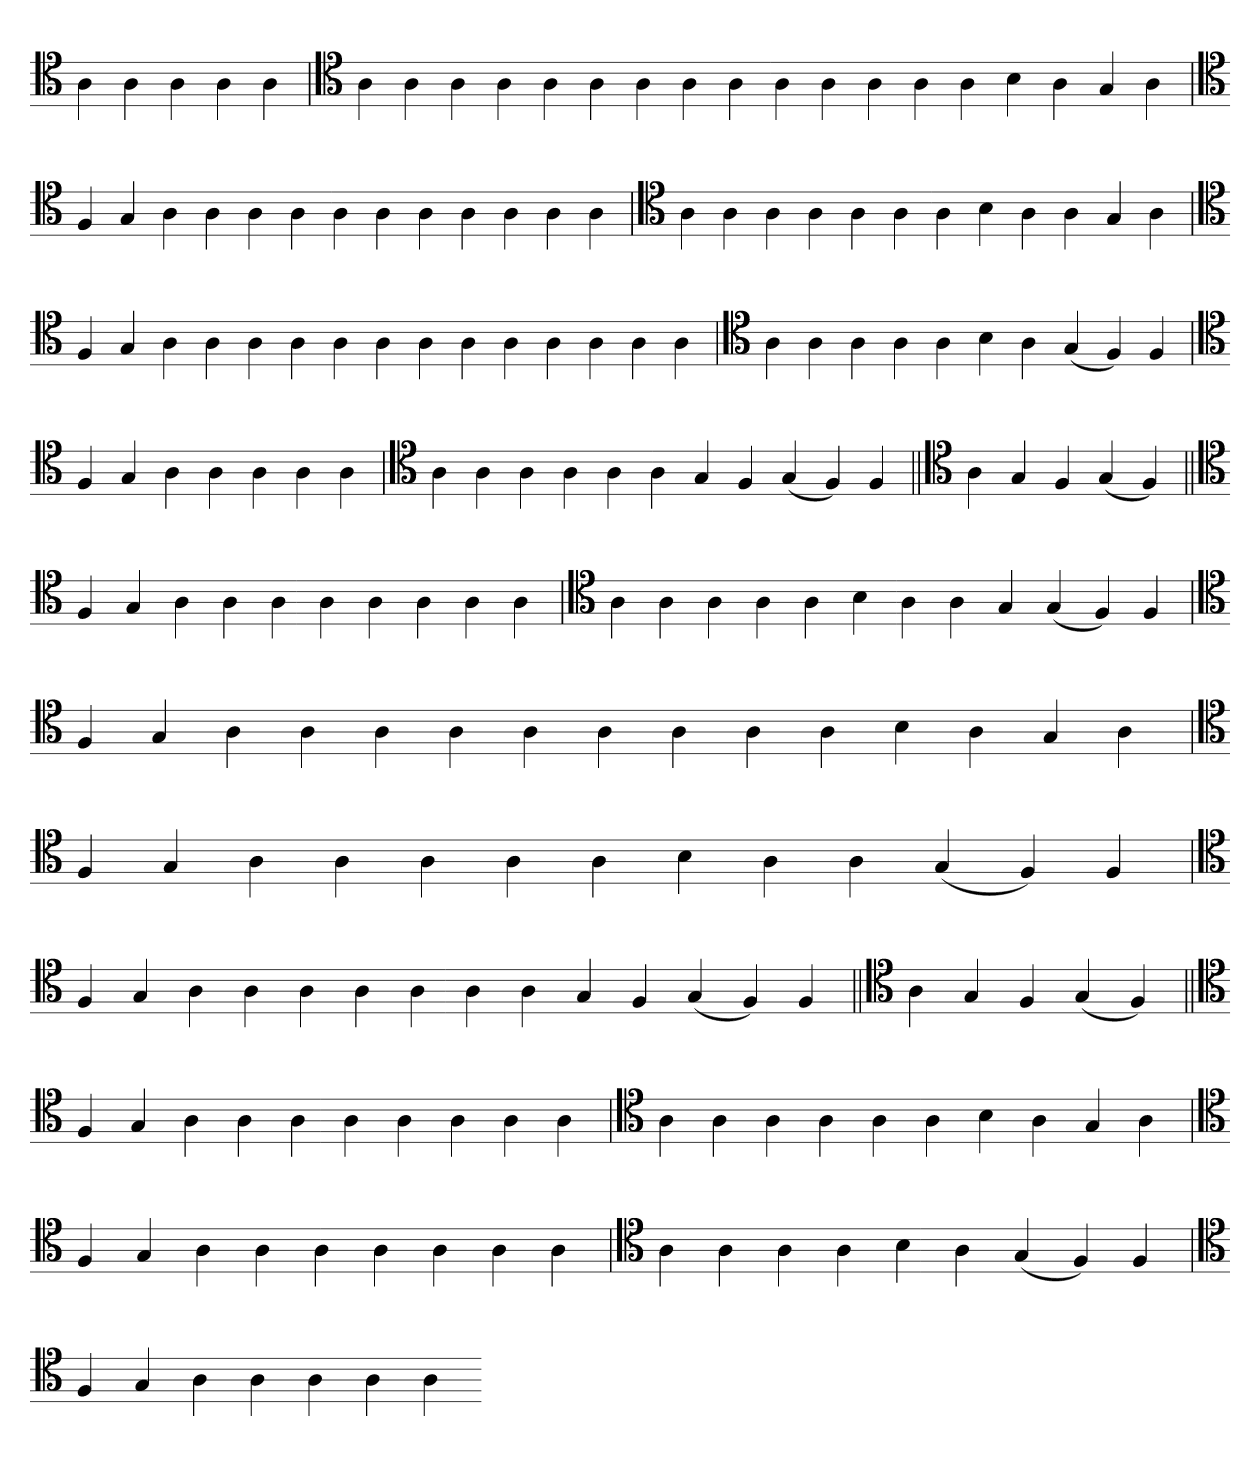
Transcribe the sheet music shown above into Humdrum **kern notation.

**kern
*part1
*staff1
*clefC4
=
4A
4A
4A
4A
4A
=`
*clefC4
4A
4A
4A
4A
4A
4A
4A
4A
4A
4A
4A
4A
4A
4A
4B
4A
4G
4A
='
*clefC4
4F
4G
4A
4A
4A
4A
4A
4A
4A
4A
4A
4A
4A
=`
*clefC4
4A
4A
4A
4A
4A
4A
4A
4B
4A
4A
4G
4A
='
*clefC4
4F
4G
4A
4A
4A
4A
4A
4A
4A
4A
4A
4A
4A
4A
4A
=`
*clefC4
4A
4A
4A
4A
4A
4B
4A
(4G
4F)
4F
=
*clefC4
4F
4G
4A
4A
4A
4A
4A
=`
*clefC4
4A
4A
4A
4A
4A
4A
4G
4F
(4G
4F)
4F
=||
*clefC4
4A
4G
4F
(4G
4F)
=||
*clefC4
4F
4G
4A
4A
4A
4A
4A
4A
4A
4A
=`
*clefC4
4A
4A
4A
4A
4A
4B
4A
4A
4G
(4G
4F)
4F
=
*clefC4
4F
4G
4A
4A
4A
4A
4A
4A
4A
4A
4A
4B
4A
4G
4A
='
*clefC4
4F
4G
4A
4A
4A
4A
4A
4B
4A
4A
(4G
4F)
4F
=
*clefC4
4F
4G
4A
4A
4A
4A
4A
4A
4A
4G
4F
(4G
4F)
4F
=||
*clefC4
4A
4G
4F
(4G
4F)
=||
*clefC4
4F
4G
4A
4A
4A
4A
4A
4A
4A
4A
=`
*clefC4
4A
4A
4A
4A
4A
4A
4B
4A
4G
4A
='
*clefC4
4F
4G
4A
4A
4A
4A
4A
4A
4A
=`
*clefC4
4A
4A
4A
4A
4B
4A
(4G
4F)
4F
=
*clefC4
4F
4G
4A
4A
4A
4A
4A
=-
*-
